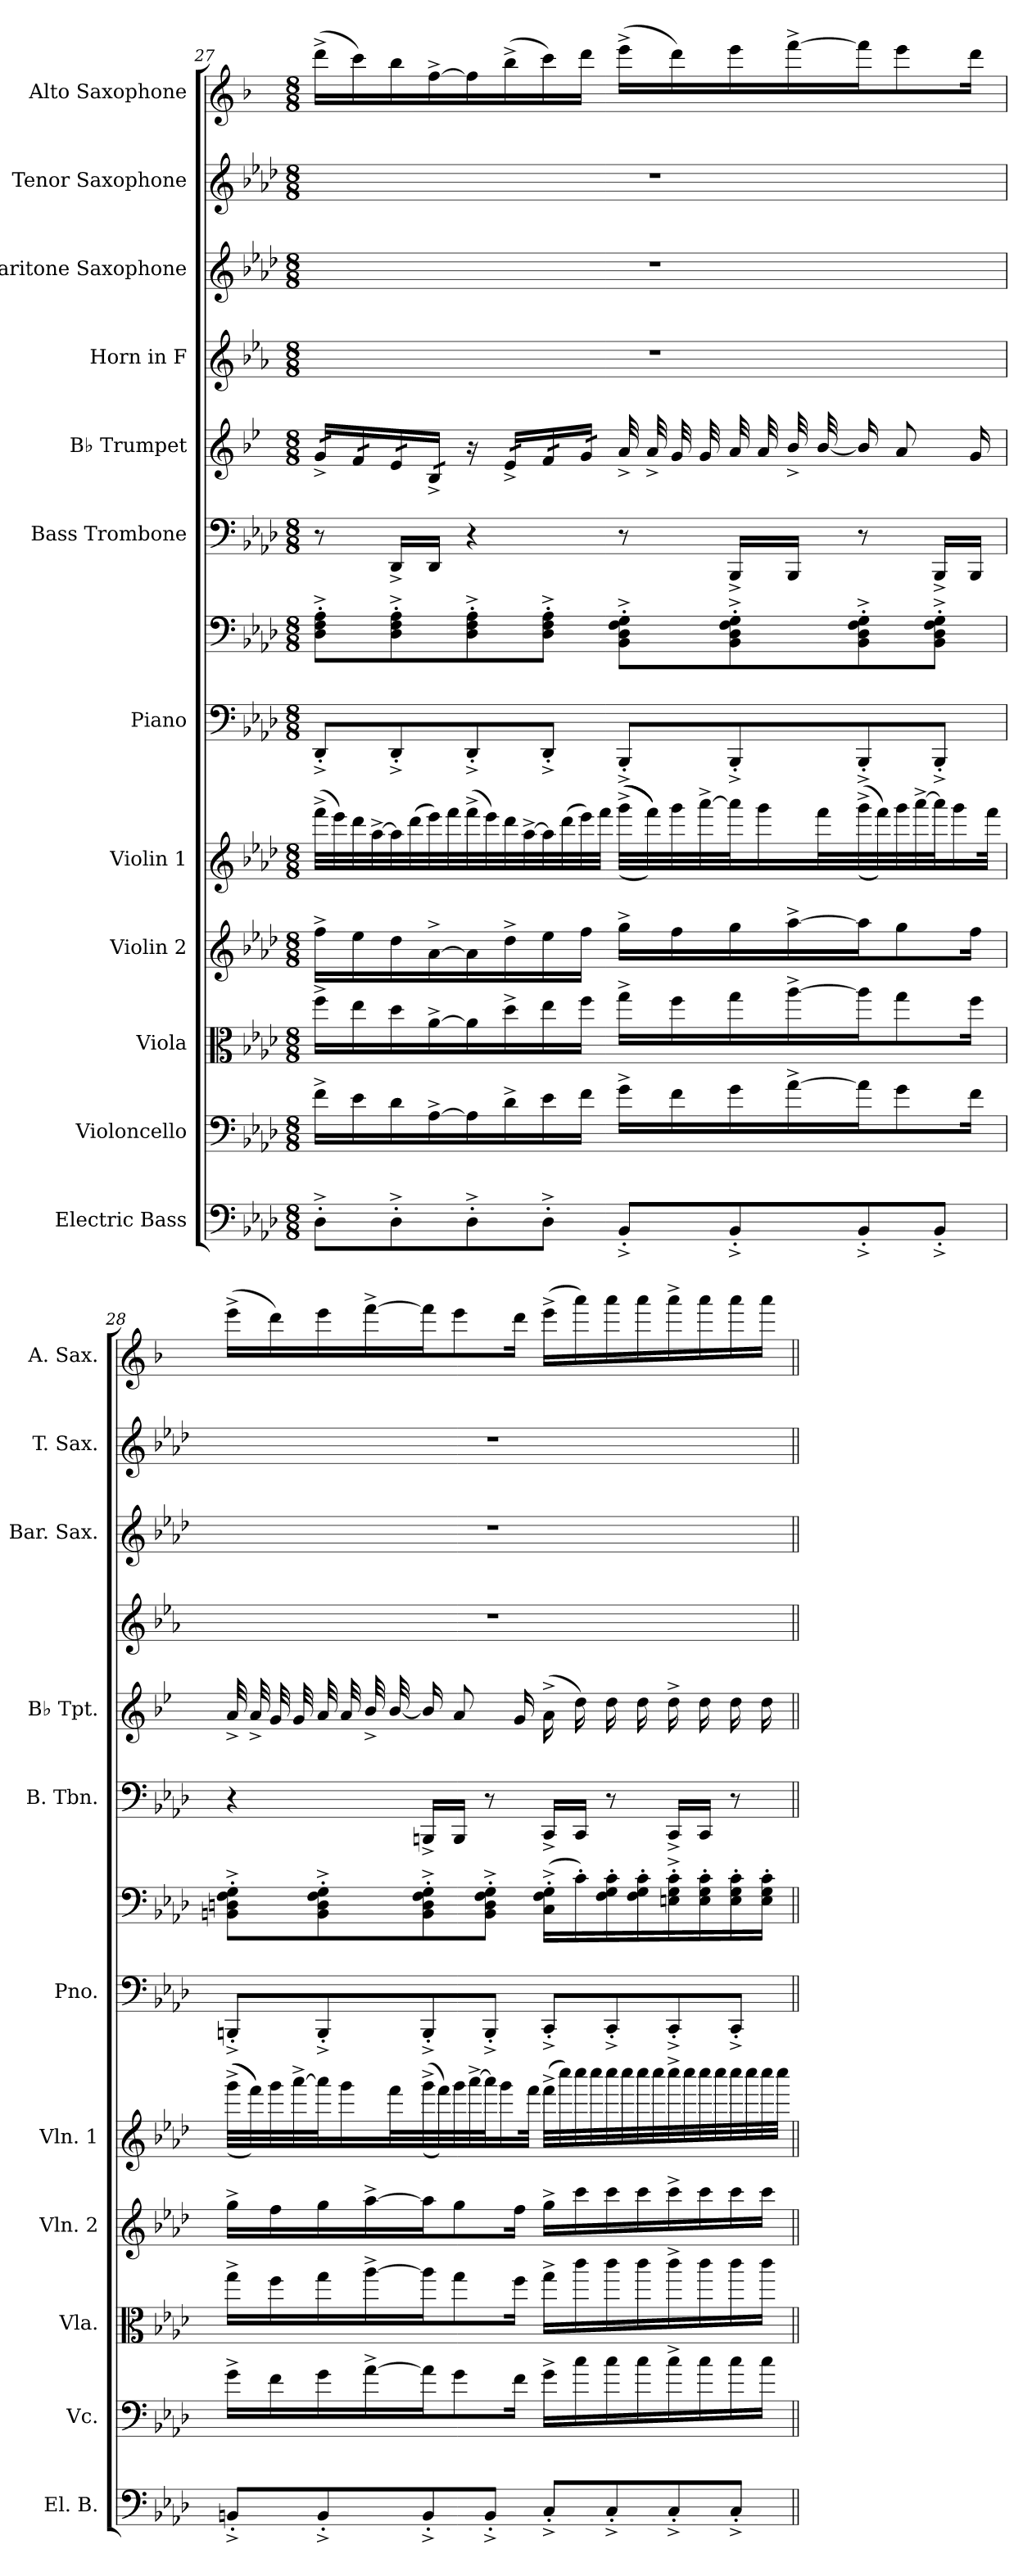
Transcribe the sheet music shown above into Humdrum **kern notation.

**kern	**kern	**kern	**kern	**kern	**kern	**kern	**kern	**kern	**kern	**kern	**kern	**kern
*part12	*part11	*part10	*part9	*part8	*part7	*part7	*part6	*part5	*part4	*part3	*part2	*part1
*staff13	*staff12	*staff11	*staff10	*staff9	*staff8	*staff7	*staff6	*staff5	*staff4	*staff3	*staff2	*staff1
*I"Electric Bass	*I"Violoncello	*I"Viola	*I"Violin 2	*I"Violin 1	*I"Piano	*	*I"Bass Trombone	*I"B♭ Trumpet	*I"Horn in F	*I"Baritone Saxophone	*I"Tenor Saxophone	*I"Alto Saxophone
*I'El. B.	*I'Vc.	*I'Vla.	*I'Vln. 2	*I'Vln. 1	*I'Pno.	*	*I'B. Tbn.	*I'B♭ Tpt.	*	*I'Bar. Sax.	*I'T. Sax.	*I'A. Sax.
!!LO:PB:g=z
*clefF4	*clefF4	*clefC3	*clefG2	*clefG2	*clefF4	*clefF4	*clefF4	*clefG2	*clefG2	*clefG2	*clefG2	*clefG2
*ITrd7c12	*	*	*	*	*	*	*	*ITrd1c2	*ITrd4c7	*ITrd12c21	*ITrd8c14	*ITrd5c9
*k[b-e-a-d-]	*k[b-e-a-d-]	*k[b-e-a-d-]	*k[b-e-a-d-]	*k[b-e-a-d-]	*k[b-e-a-d-]	*k[b-e-a-d-]	*k[b-e-a-d-]	*k[b-e-a-d-]	*k[b-e-a-d-]	*k[b-e-a-d-]	*k[b-e-a-d-]	*k[b-e-a-d-]
*M8/8	*M8/8	*M8/8	*M8/8	*M8/8	*M8/8	*M8/8	*M8/8	*M8/8	*M8/8	*M8/8	*M8/8	*M8/8
=27	=27	=27	=27	=27	=27	=27	=27	=27	=27	=27	=27	=27
*	*	*	*	*	*	*	*	*tremolo	*	*	*	*
8DD-'^\L	16f^\LL	16ff^\LL	16ff^\LL	(>32fff^\LLL	8DD-'^/L	8D-\'^ 8F\'^ 8A-\'^L	8r	32f^/LLL	1r	1r	1r	(>16ff^\LL
.	.	.	.	32eee-\)	.	.	.	32f^/	.	.	.	.
.	16e-\	16ee-\	16ee-\	32ddd-\	.	.	.	32e-/	.	.	.	16ee-\)
.	.	.	.	[32aa-^\	.	.	.	32e-/	.	.	.	.
8DD-'^\	16d-\	16dd-\	16dd-\	32aa-\]	8DD-'^/	8D-\'^ 8F\'^ 8A-\'^	16DD-^/LL	32d-/	.	.	.	16dd-\
.	.	.	.	(>32ddd-\	.	.	.	32d-/	.	.	.	.
.	[16A-^\	[16a-^\	[16a-^\	32eee-\)	.	.	16DD-/JJ	32A-^/	.	.	.	[16a-^\
.	.	.	.	32fff\	.	.	.	32A-^/JJJ	.	.	.	.
8DD-'^\	16A-\]	16a-\]	16a-\]	(>32fff^\	8DD-'^/	8D-\'^ 8F\'^ 8A-\'^	4r	16r	.	.	.	16a-\]
.	.	.	.	32eee-\)	.	.	.	.	.	.	.	.
.	16d-^\	16dd-^\	16dd-^\	32ddd-\	.	.	.	32d-^/LLL	.	.	.	(>16dd-^\
.	.	.	.	[32aa-^\	.	.	.	32d-^/	.	.	.	.
8DD-'^\J	16e-\	16ee-\	16ee-\	32aa-\]	8DD-'^/J	8D-\'^ 8F\'^ 8A-\'^J	.	32e-/	.	.	.	16ee-\)
.	.	.	.	(>32ddd-\	.	.	.	32e-/	.	.	.	.
.	16f\JJ	16ff\JJ	16ff\JJ	32eee-\)	.	.	.	32f/	.	.	.	16ff\JJ
.	.	.	.	32fff\JJJ	.	.	.	32f/JJJ	.	.	.	.
8BBB-'^/L	16g^\LL	16gg^\LL	16gg^\LL	(>(>(>(>32ggg^\LLL	8BBB-'^/L	8BB-\'^ 8D-\'^ 8F\'^ 8G\'^L	8r	32g^/LLL	.	.	.	(>16gg^\LL
.	.	.	.	32fff\))))	.	.	.	32g^/	.	.	.	.
.	16f\	16ff\	16ff\	32ggg\	.	.	.	32f/	.	.	.	16ff\)
.	.	.	.	[32aaa-^\	.	.	.	32f/	.	.	.	.
8BBB-'^/	16g\	16gg\	16gg\	32aaa-\J]	8BBB-'^/	8BB-\'^ 8D-\'^ 8F\'^ 8G\'^	16BBB-^/LL	32g/	.	.	.	16gg\
.	.	.	.	16ggg\	.	.	.	32g/	.	.	.	.
*	*	*	*	*	*	*	*	*Xtremolo	*	*	*	*
.	[16a-^\	[16aa-^\	[16aa-^\	.	.	.	16BBB-/JJ	32a-^/L	.	.	.	[16aa-^\
.	.	.	.	32fff\L	.	.	.	[32a-/J	.	.	.	.
8BBB-'^/	16a-\J]	16aa-\J]	16aa-\J]	(>(>32ggg^\	8BBB-'^/	8BB-\'^ 8D-\'^ 8F\'^ 8G\'^	8r	16a-/J]	.	.	.	16aa-\J]
.	.	.	.	32fff\))	.	.	.	.	.	.	.	.
.	8g\	8gg\	8gg\	32ggg\	.	.	.	8g/	.	.	.	8gg\
.	.	.	.	[32aaa-^\	.	.	.	.	.	.	.	.
8BBB-'^/J	.	.	.	32aaa-\J]	8BBB-'^/J	8BB-\'^ 8D-\'^ 8F\'^ 8G\'^J	16BBB-^/LL	.	.	.	.	.
.	.	.	.	16ggg\	.	.	.	.	.	.	.	.
.	16f\Jk	16ff\Jk	16ff\Jk	.	.	.	16BBB-/JJ	16f/Jk	.	.	.	16ff\Jk
.	.	.	.	32fff\JJk	.	.	.	.	.	.	.	.
=28	=28	=28	=28	=28	=28	=28	=28	=28	=28	=28	=28	=28
*	*	*	*	*	*	*	*	*tremolo	*	*	*	*
8BBBn'^/L	16g^\LL	16gg^\LL	16gg^\LL	(>(>(>32ggg^\LLL	8BBBn'^/L	8BBn\'^ 8Dn\'^ 8F\'^ 8G\'^L	4r	32g^/LLL	1r	1r	1r	(>16gg^\LL
.	.	.	.	32fff\)))	.	.	.	32g^/	.	.	.	.
.	16f\	16ff\	16ff\	32ggg\	.	.	.	32f/	.	.	.	16ff\)
.	.	.	.	[32aaa-^\	.	.	.	32f/	.	.	.	.
8BBB'^/	16g\	16gg\	16gg\	32aaa-\J]	8BBB'^/	8BB\'^ 8D\'^ 8F\'^ 8G\'^	.	32g/	.	.	.	16gg\
.	.	.	.	16ggg\	.	.	.	32g/	.	.	.	.
*	*	*	*	*	*	*	*	*Xtremolo	*	*	*	*
.	[16a-^\	[16aa-^\	[16aa-^\	.	.	.	.	32a-^/L	.	.	.	[16aa-^\
.	.	.	.	32fff\L	.	.	.	[32a-/J	.	.	.	.
8BBB'^/	16a-\J]	16aa-\J]	16aa-\J]	(>(>32ggg^\	8BBB'^/	8BB\'^ 8D\'^ 8F\'^ 8G\'^	16BBBn^/LL	16a-/J]	.	.	.	16aa-\J]
.	.	.	.	32fff\))	.	.	.	.	.	.	.	.
.	8g\	8gg\	8gg\	32ggg\	.	.	16BBB/JJ	8g/	.	.	.	8gg\
.	.	.	.	[32aaa-^\	.	.	.	.	.	.	.	.
8BBB'^/J	.	.	.	32aaa-\J]	8BBB'^/J	8BB\'^ 8D\'^ 8F\'^ 8G\'^J	8r	.	.	.	.	.
.	.	.	.	16ggg\	.	.	.	.	.	.	.	.
.	16f\Jk	16ff\Jk	16ff\Jk	.	.	.	.	16f/Jk	.	.	.	16ff\Jk
.	.	.	.	32fff\JJk	.	.	.	.	.	.	.	.
8CC'^/L	16g^\LL	16gg^\LL	16gg^\LL	(>32fff^\LLL	8CC'^/L	(>16C\'^ 16F\'^ 16G\'^LL	16CC^/LL	(>16g^\LL	.	.	.	(>16gg^\LL
.	.	.	.	32cccc\)	.	.	.	.	.	.	.	.
.	16cc\	16ccc\	16ccc\	32cccc\	.	16c'\)	16CC/JJ	16cc\)	.	.	.	16ccc\)
.	.	.	.	32cccc\	.	.	.	.	.	.	.	.
8CC'^/	16cc\	16ccc\	16ccc\	32cccc\	8CC'^/	16F\' 16G\' 16c\'	8r	16cc\	.	.	.	16ccc\
.	.	.	.	32cccc\	.	.	.	.	.	.	.	.
.	16cc\	16ccc\	16ccc\	32cccc\	.	16F\' 16G\' 16c\'	.	16cc\	.	.	.	16ccc\
.	.	.	.	32cccc\	.	.	.	.	.	.	.	.
8CC'^/	16cc^\	16ccc^\	16ccc^\	32cccc^\	8CC'^/	16En\'^ 16G\'^ 16c\'^	16CC^/LL	16cc^\	.	.	.	16ccc^\
.	.	.	.	32cccc\	.	.	.	.	.	.	.	.
.	16cc\	16ccc\	16ccc\	32cccc\	.	16E\' 16G\' 16c\'	16CC/JJ	16cc\	.	.	.	16ccc\
.	.	.	.	32cccc\	.	.	.	.	.	.	.	.
8CC'^/J	16cc\	16ccc\	16ccc\	32cccc\	8CC'^/J	16E\' 16G\' 16c\'	8r	16cc\	.	.	.	16ccc\
.	.	.	.	32cccc\	.	.	.	.	.	.	.	.
.	16cc\JJ	16ccc\JJ	16ccc\JJ	32cccc\	.	16E\' 16G\' 16c\'JJ	.	16cc\JJ	.	.	.	16ccc\JJ
.	.	.	.	32cccc\JJJ	.	.	.	.	.	.	.	.
=||	=||	=||	=||	=||	=||	=||	=||	=||	=||	=||	=||	=||
*-	*-	*-	*-	*-	*-	*-	*-	*-	*-	*-	*-	*-
